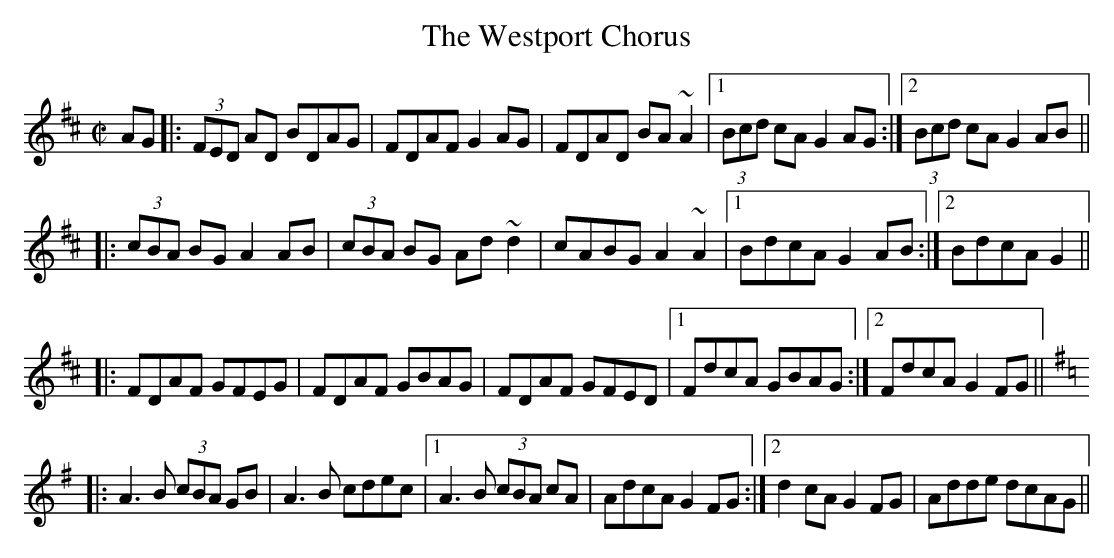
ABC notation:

X:1
T:Westport Chorus, The
M:C|
K:D  %GRK:47974757
AG|:(3FED AD BDAG|FDAF G2AG|FDAD BA~A2|1 (3Bcd cA G2AG:|2 (3Bcd cA G2AB||
|:(3cBA BG A2AB|(3cBA BG Ad~d2|cABG A2~A2|1 BdcA G2AB:|2 BdcA G2||
K:D  %GRK:47524757
|: FDAF GFEG | FDAF GBAG | FDAF GFED |1 FdcA GBAG :|2 FdcA G2FG ||
K:G
|: A3B (3cBA GB | A3B cdec |1 A3B (3cBA cA | AdcA G2FG :|2 d2cA G2FG | Adde dcAG ||
